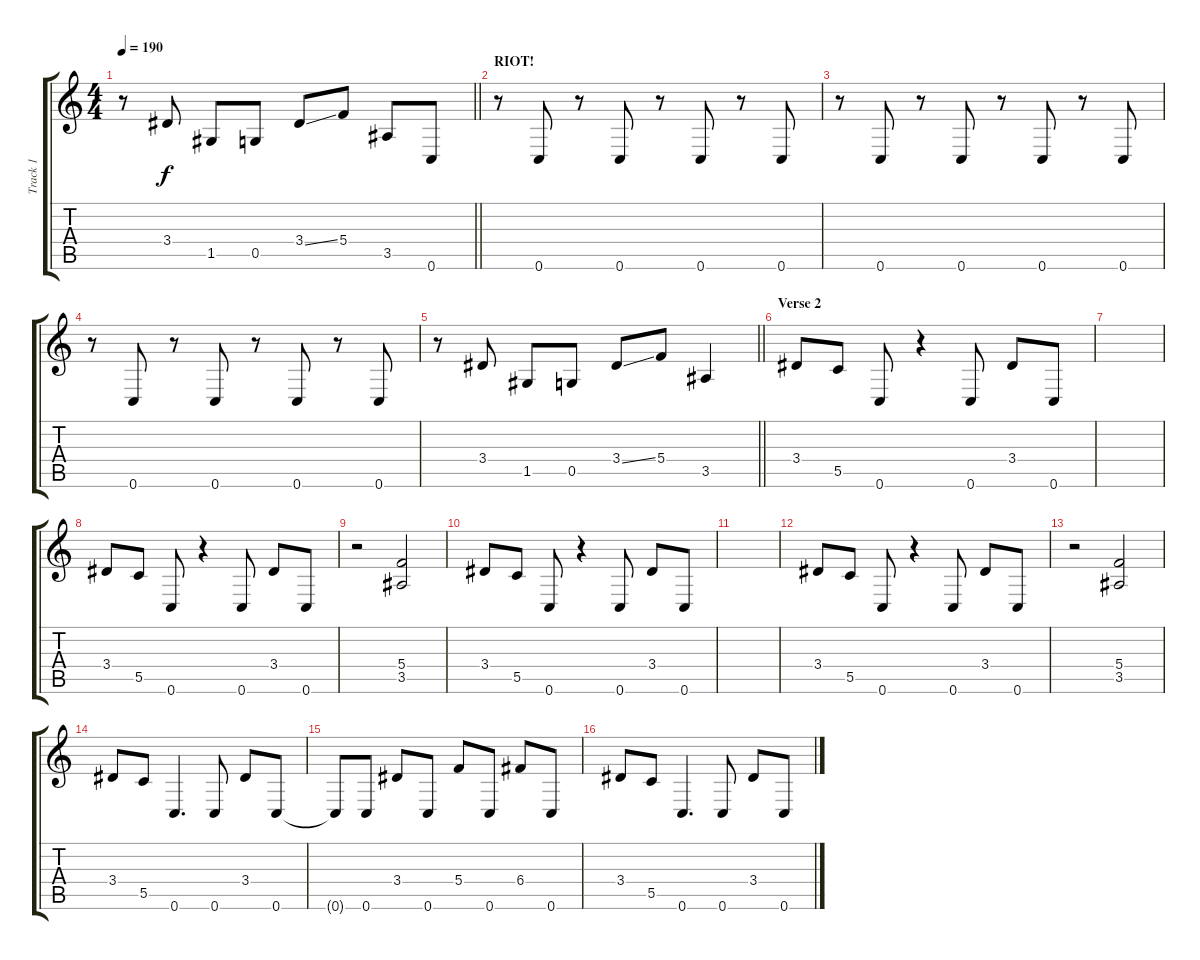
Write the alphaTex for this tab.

\track ("Track 1" "Track 1") {instrument distortionguitar}
\staff {score tabs}
\tuning (D4 A3 F3 C3 G2 C2) {hide}
\ts (4 4)
\tempo 190
\clef g2
\barLineRight lightlight
\ks c
r.8{dy f} 3.4.8 1.5.8 0.5.8 3.4{ss}.8 5.4.8 3.5.8 0.6.8 |
\section ("" "RIOT!")
r.8 0.6.8 r.8 0.6.8 r.8 0.6.8 r.8 0.6.8 |
r.8 0.6.8 r.8 0.6.8 r.8 0.6.8 r.8 0.6.8 |
r.8 0.6.8 r.8 0.6.8 r.8 0.6.8 r.8 0.6.8 |
\barLineRight lightlight
r.8 3.4.8 1.5.8 0.5.8 3.4{ss}.8 5.4.8 3.5.4 |
\section ("" "Verse 2")
3.4.8 5.5.8 0.6.8 r.4 0.6.8 3.4.8 0.6.8 |
|
3.4.8 5.5.8 0.6.8 r.4 0.6.8 3.4.8 0.6.8 |
r.2 (5.4 3.5).2 |
3.4.8 5.5.8 0.6.8 r.4 0.6.8 3.4.8 0.6.8 |
|
3.4.8 5.5.8 0.6.8 r.4 0.6.8 3.4.8 0.6.8 |
r.2 (5.4 3.5).2 |
3.4.8 5.5.8 0.6.4{d} 0.6.8 3.4.8 0.6.8 |
0.6{t}.8 0.6.8 3.4.8 0.6.8 5.4.8 0.6.8 6.4.8 0.6.8 |
3.4.8 5.5.8 0.6.4{d} 0.6.8 3.4.8 0.6.8
